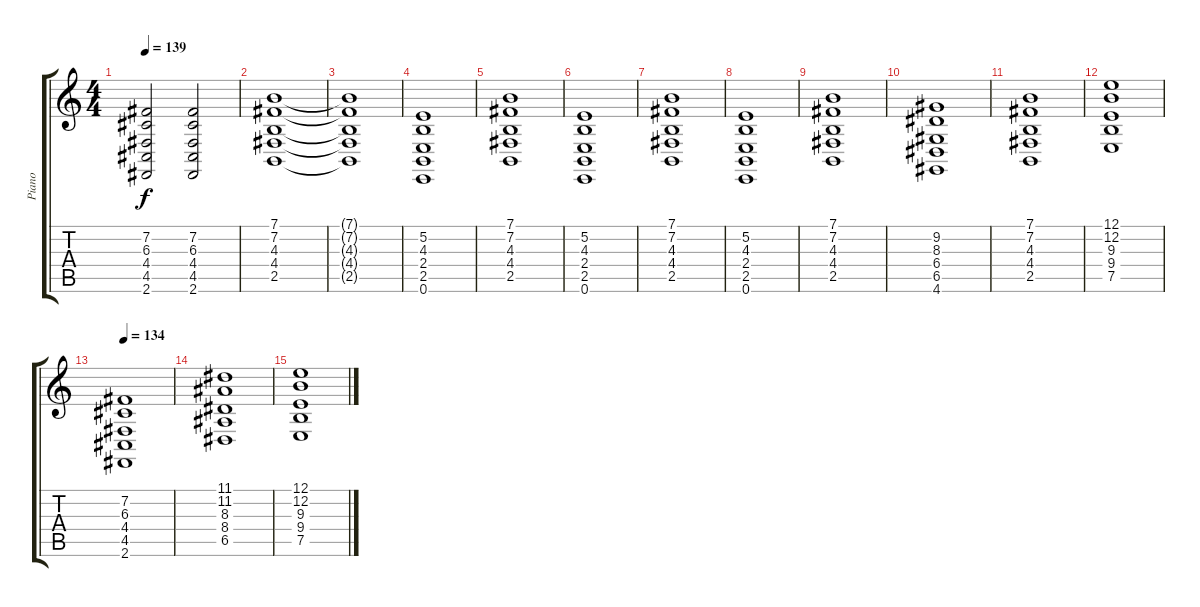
\track ("Piano" "Piano") {instrument electricgrandpiano}
\staff {score tabs}
\tuning (E4 B3 G3 D3 A2 E2) {hide}
\ts (4 4)
\tempo 139
\clef g2
\ks c
(7.2 6.3 4.4 4.5 2.6).2{dy f} (7.2 6.3 4.4 4.5 2.6).2 |
(7.1 7.2 4.3 4.4 2.5).1 |
(7.1{t} 7.2{t} 4.3{t} 4.4{t} 2.5{t}).1 |
(5.2 4.3 2.4 2.5 0.6).1 |
(7.1 7.2 4.3 4.4 2.5).1 |
(5.2 4.3 2.4 2.5 0.6).1 |
(7.1 7.2 4.3 4.4 2.5).1 |
(5.2 4.3 2.4 2.5 0.6).1 |
(7.1 7.2 4.3 4.4 2.5).1 |
(9.2 8.3 6.4 6.5 4.6).1 |
(7.1 7.2 4.3 4.4 2.5).1 |
(12.1 12.2 9.3 9.4 7.5).1 |
\tempo 134
(7.2 6.3 4.4 4.5 2.6).1 |
(11.1 11.2 8.3 8.4 6.5).1 |
(12.1 12.2 9.3 9.4 7.5).1
